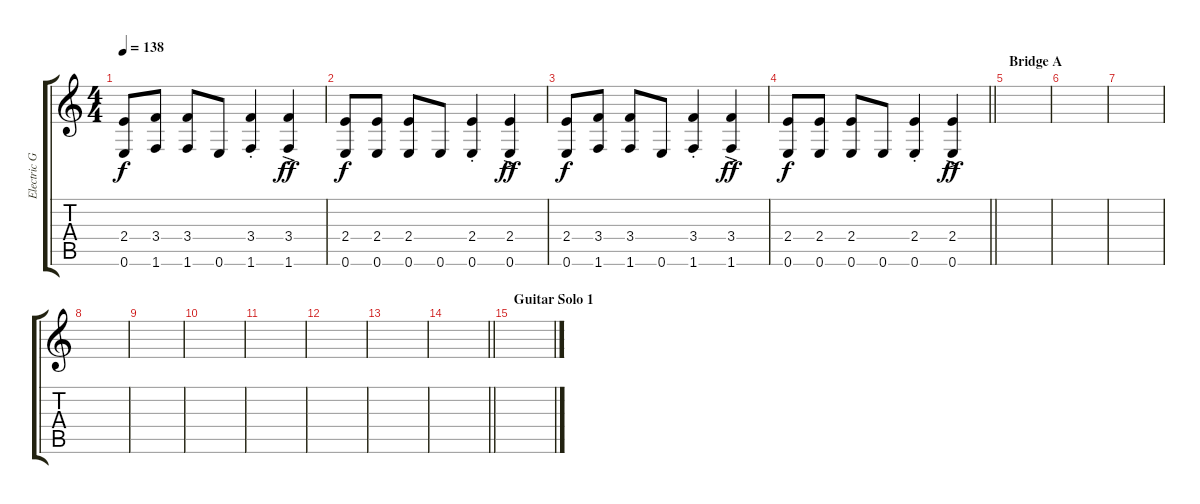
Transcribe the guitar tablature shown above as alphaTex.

\track ("Electric Guitar 1" "Electric G") {instrument overdrivenguitar}
\staff {score tabs}
\tuning (E4 B3 G3 D3 A2 E2) {hide}
\ts (4 4)
\tempo 138
\clef g2
\ks c
(2.4 0.6).8{dy f} (3.4 1.6).8 (3.4 1.6).8 0.6.8 (3.4 1.6{st}).4 (3.4 1.6{ac}).4{dy ff} |
(2.4 0.6).8{dy f} (2.4 0.6).8 (2.4 0.6).8 0.6.8 (2.4 0.6{st}).4 (2.4 0.6{ac}).4{dy ff} |
(2.4 0.6).8{dy f} (3.4 1.6).8 (3.4 1.6).8 0.6.8 (3.4 1.6{st}).4 (3.4 1.6{ac}).4{dy ff} |
\barLineRight lightlight
(2.4 0.6).8{dy f} (2.4 0.6).8 (2.4 0.6).8 0.6.8 (2.4 0.6{st}).4 (2.4 0.6{ac}).4{dy ff} |
\section ("" "Bridge A")
|
|
|
|
|
|
|
|
|
\barLineRight lightlight
|
\section ("" "Guitar Solo 1")
